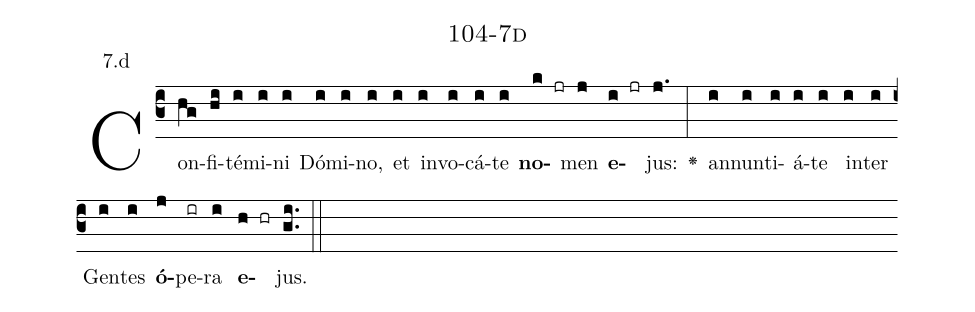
name: 104-7d;
annotation: 7.d;
%%
(c3)Con(hg)fi(hi)té(i)mi(i)ni(i) Dó(i)mi(i)no,(i) et(i) in(i)vo(i)cá(i)te(i) <b>no</b>(k jr)men(j) <b>e</b>(i jr)jus:(j.) <v>\greheightstar</v>(:) an(i)nun(i)ti(i)á(i)te(i) in(i)ter(i) Gen(i)tes(i) <b>ó</b>(j)pe(ir)ra(i) <b>e</b>(h hr)jus.(gi..) (::)


%E(i) u(i) o(j) u(i) a(h) e.(gi..) (::)
